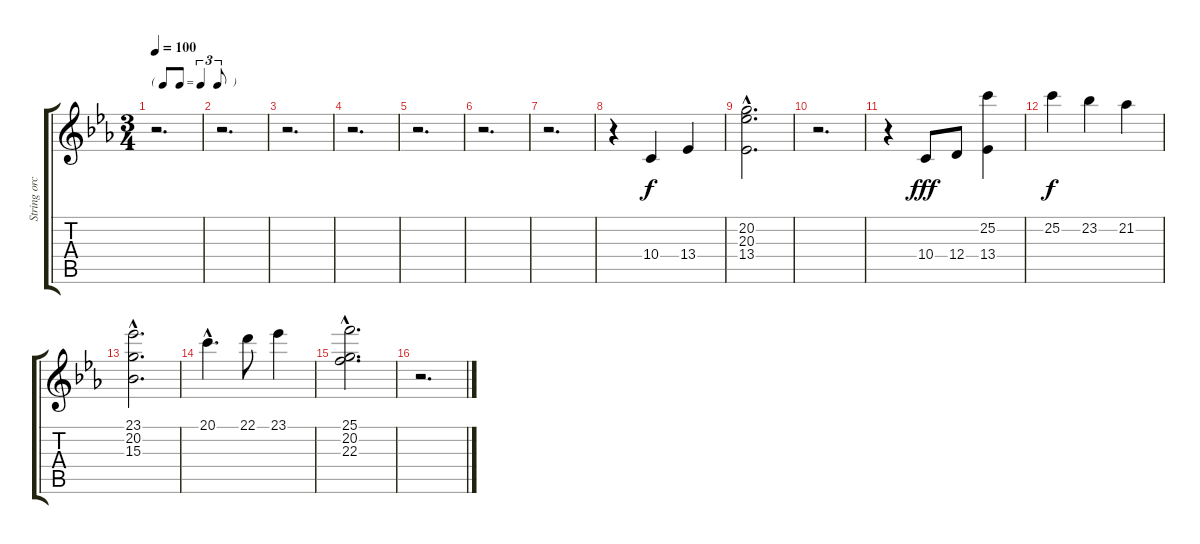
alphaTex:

\track ("String orchestra" "String orc") {instrument stringensemble1}
\staff {score tabs}
\tuning (E4 B3 G3 D3 A2 E2) {hide}
\ts (3 4)
\tf triplet8th
\tempo 100
\clef g2
\ks eb
r.2{d dy f} |
r.2{d} |
r.2{d} |
r.2{d} |
r.2{d} |
r.2{d} |
r.2{d} |
r.4 10.4.4 13.4.4 |
(20.2{hac} 20.3{hac} 13.4{hac}).2{d} |
r.2{d} |
r.4 10.4.8{dy fff} 12.4.8 (25.2 13.4).4 |
25.2.4{dy f} 23.2.4 21.2.4 |
(23.1{hac} 20.2{hac} 15.3{hac}).2{d} |
20.1{hac}.4{d} 22.1.8 23.1.4 |
(25.1{hac} 20.2{hac} 22.3{hac}).2{d} |
r.2{d}
